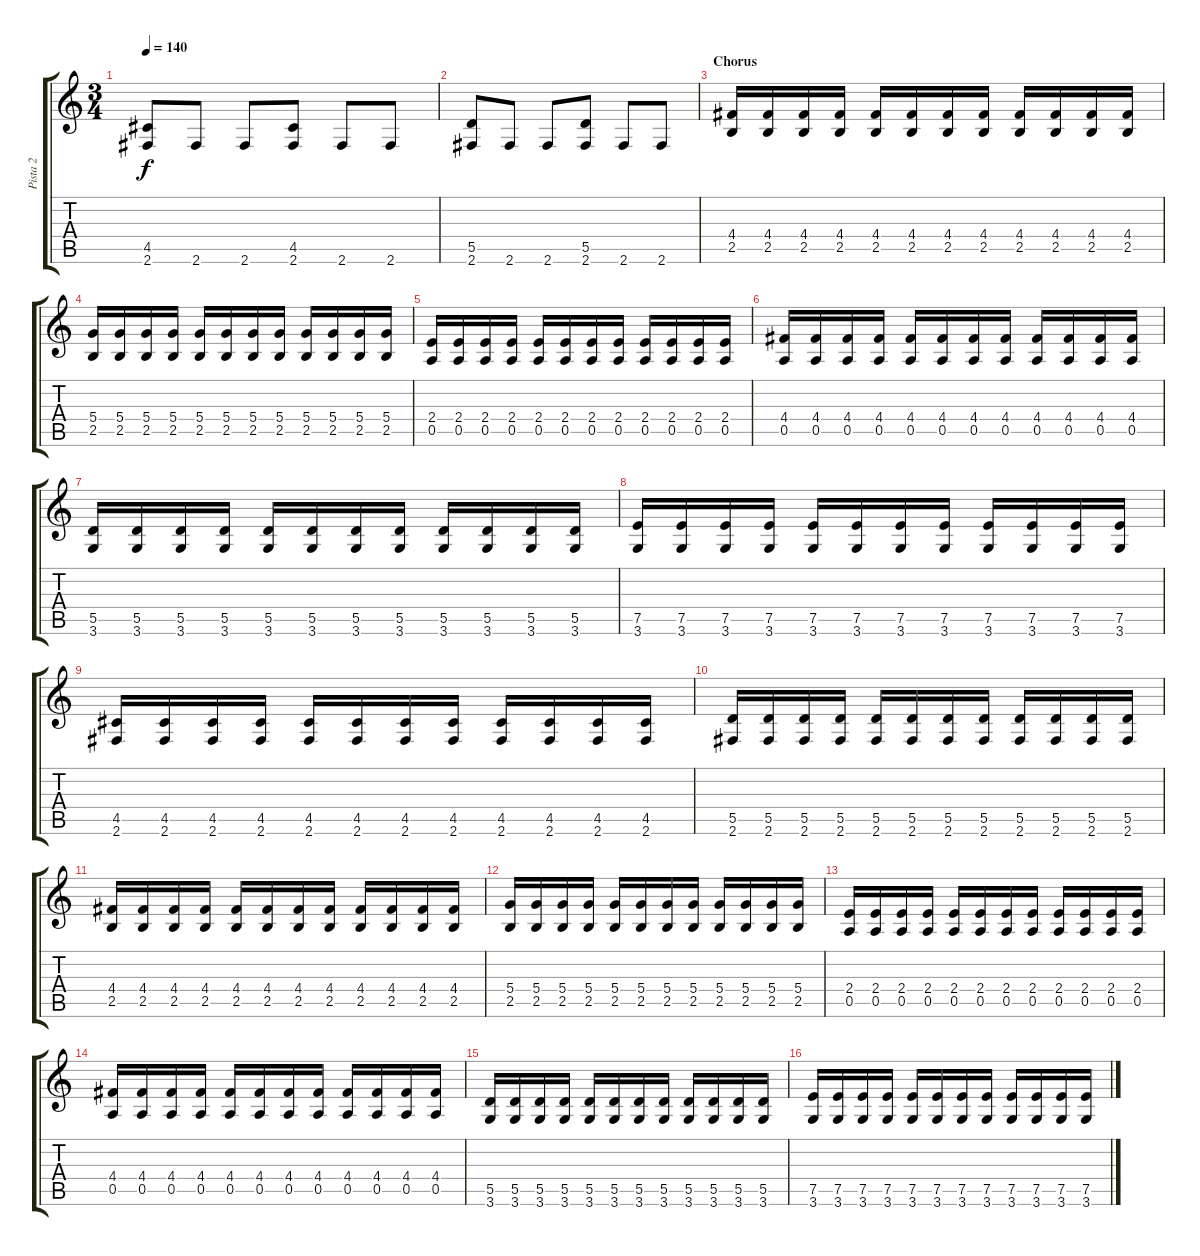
\track ("Pista 2" "Pista 2") {instrument distortionguitar}
\staff {score tabs}
\tuning (E4 B3 G3 D3 A2 E2) {hide}
\ts (3 4)
\tempo 140
\clef g2
\ks c
(4.5 2.6).8{dy f} 2.6.8 2.6.8 (4.5 2.6).8 2.6.8 2.6.8 |
(5.5 2.6).8 2.6.8 2.6.8 (5.5 2.6).8 2.6.8 2.6.8 |
\section ("" "Chorus")
(4.4 2.5).16 (4.4 2.5).16 (4.4 2.5).16 (4.4 2.5).16 (4.4 2.5).16 (4.4 2.5).16 (4.4 2.5).16 (4.4 2.5).16 (4.4 2.5).16 (4.4 2.5).16 (4.4 2.5).16 (4.4 2.5).16 |
(5.4 2.5).16 (5.4 2.5).16 (5.4 2.5).16 (5.4 2.5).16 (5.4 2.5).16 (5.4 2.5).16 (5.4 2.5).16 (5.4 2.5).16 (5.4 2.5).16 (5.4 2.5).16 (5.4 2.5).16 (5.4 2.5).16 |
(2.4 0.5).16 (2.4 0.5).16 (2.4 0.5).16 (2.4 0.5).16 (2.4 0.5).16 (2.4 0.5).16 (2.4 0.5).16 (2.4 0.5).16 (2.4 0.5).16 (2.4 0.5).16 (2.4 0.5).16 (2.4 0.5).16 |
(4.4 0.5).16 (4.4 0.5).16 (4.4 0.5).16 (4.4 0.5).16 (4.4 0.5).16 (4.4 0.5).16 (4.4 0.5).16 (4.4 0.5).16 (4.4 0.5).16 (4.4 0.5).16 (4.4 0.5).16 (4.4 0.5).16 |
(5.5 3.6).16 (5.5 3.6).16 (5.5 3.6).16 (5.5 3.6).16 (5.5 3.6).16 (5.5 3.6).16 (5.5 3.6).16 (5.5 3.6).16 (5.5 3.6).16 (5.5 3.6).16 (5.5 3.6).16 (5.5 3.6).16 |
(7.5 3.6).16 (7.5 3.6).16 (7.5 3.6).16 (7.5 3.6).16 (7.5 3.6).16 (7.5 3.6).16 (7.5 3.6).16 (7.5 3.6).16 (7.5 3.6).16 (7.5 3.6).16 (7.5 3.6).16 (7.5 3.6).16 |
(4.5 2.6).16 (4.5 2.6).16 (4.5 2.6).16 (4.5 2.6).16 (4.5 2.6).16 (4.5 2.6).16 (4.5 2.6).16 (4.5 2.6).16 (4.5 2.6).16 (4.5 2.6).16 (4.5 2.6).16 (4.5 2.6).16 |
(5.5 2.6).16 (5.5 2.6).16 (5.5 2.6).16 (5.5 2.6).16 (5.5 2.6).16 (5.5 2.6).16 (5.5 2.6).16 (5.5 2.6).16 (5.5 2.6).16 (5.5 2.6).16 (5.5 2.6).16 (5.5 2.6).16 |
(4.4 2.5).16 (4.4 2.5).16 (4.4 2.5).16 (4.4 2.5).16 (4.4 2.5).16 (4.4 2.5).16 (4.4 2.5).16 (4.4 2.5).16 (4.4 2.5).16 (4.4 2.5).16 (4.4 2.5).16 (4.4 2.5).16 |
(5.4 2.5).16 (5.4 2.5).16 (5.4 2.5).16 (5.4 2.5).16 (5.4 2.5).16 (5.4 2.5).16 (5.4 2.5).16 (5.4 2.5).16 (5.4 2.5).16 (5.4 2.5).16 (5.4 2.5).16 (5.4 2.5).16 |
(2.4 0.5).16 (2.4 0.5).16 (2.4 0.5).16 (2.4 0.5).16 (2.4 0.5).16 (2.4 0.5).16 (2.4 0.5).16 (2.4 0.5).16 (2.4 0.5).16 (2.4 0.5).16 (2.4 0.5).16 (2.4 0.5).16 |
(4.4 0.5).16 (4.4 0.5).16 (4.4 0.5).16 (4.4 0.5).16 (4.4 0.5).16 (4.4 0.5).16 (4.4 0.5).16 (4.4 0.5).16 (4.4 0.5).16 (4.4 0.5).16 (4.4 0.5).16 (4.4 0.5).16 |
(5.5 3.6).16 (5.5 3.6).16 (5.5 3.6).16 (5.5 3.6).16 (5.5 3.6).16 (5.5 3.6).16 (5.5 3.6).16 (5.5 3.6).16 (5.5 3.6).16 (5.5 3.6).16 (5.5 3.6).16 (5.5 3.6).16 |
(7.5 3.6).16 (7.5 3.6).16 (7.5 3.6).16 (7.5 3.6).16 (7.5 3.6).16 (7.5 3.6).16 (7.5 3.6).16 (7.5 3.6).16 (7.5 3.6).16 (7.5 3.6).16 (7.5 3.6).16 (7.5 3.6).16
